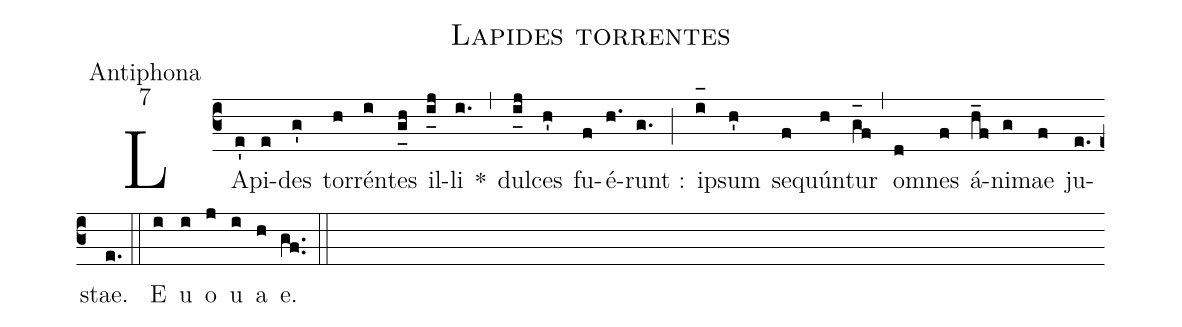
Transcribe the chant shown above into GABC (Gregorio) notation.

name:Lapides torrentes;
office-part:Antiphona;
mode:7;
%%
(c3) LA(e')pi(e)des(g') tor(h)rén(i)tes(g_[uh:l]h) il(i_[uh:l]j)li(i.) *(,) dul(i_[uh:l]j)ces(h') fu(f)é(h.)runt :(g.) (;) i(i_[oh:h])psum(h') se(f)quún(h)tur(g_[oh:h]f) (,) o(d)mnes(f) á(h_f)ni(g)mae(f) ju(e.)stae.(e.) (::) <eu>E(i) u(i) o(j) u(i) a(h) e.</eu>(gf..) (::)
